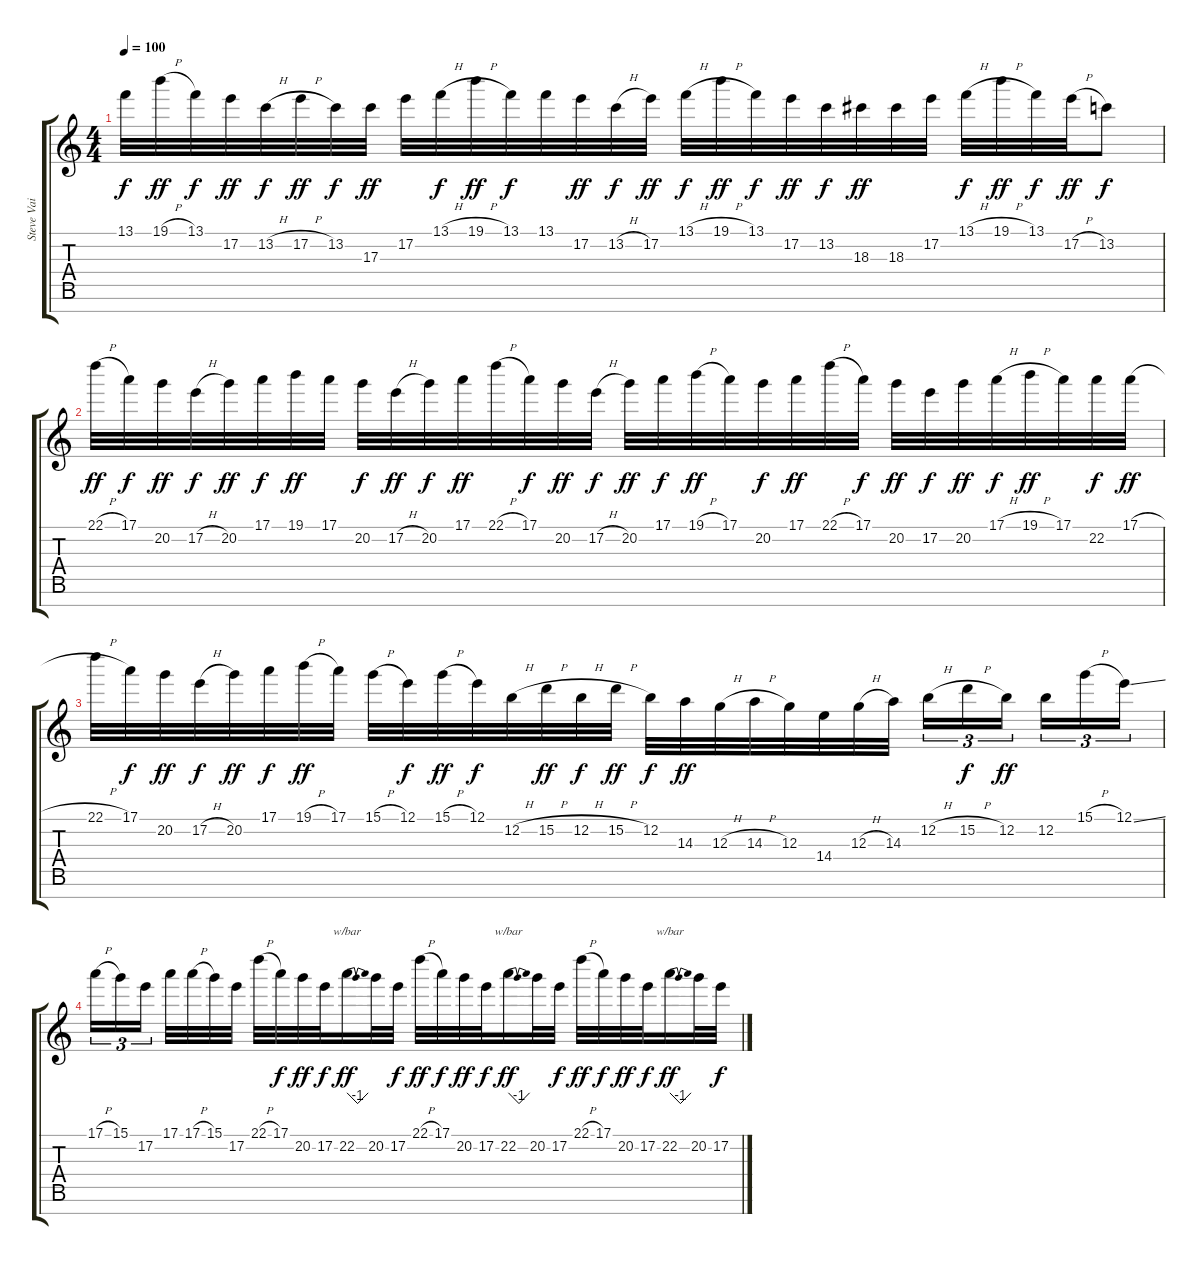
\track ("Steve Vai" "Steve Vai") {instrument distortionguitar}
\staff {score tabs}
\tuning (E4 B3 G3 D3 A2 E2 B1) {hide}
\ts (4 4)
\tempo 100
\clef g2
\ks c
13.1.32{dy f} 19.1{h}.32{dy ff} 13.1.32{dy f} 17.2.32{dy ff} 13.2{h}.32{dy f} 17.2{h}.32{dy ff} 13.2.32{dy f} 17.3.32{dy ff} 17.2.32 13.1{h}.32{dy f} 19.1{h}.32{dy ff} 13.1.32{dy f} 13.1.32 17.2.32{dy ff} 13.2{h}.32{dy f} 17.2.32{dy ff} 13.1{h}.32{dy f} 19.1{h}.32{dy ff} 13.1.32{dy f} 17.2.32{dy ff} 13.2.32{dy f} 18.3.32{dy ff} 18.3.32 17.2.32 13.1{h}.32{dy f} 19.1{h}.32{dy ff} 13.1.32{dy f} 17.2{h}.32{dy ff} 13.2.8{dy f} |
22.1{h}.32{dy ff} 17.1.32{dy f} 20.2.32{dy ff} 17.2{h}.32{dy f} 20.2.32{dy ff} 17.1.32{dy f} 19.1.32{dy ff} 17.1.32 20.2.32{dy f} 17.2{h}.32{dy ff} 20.2.32{dy f} 17.1.32{dy ff} 22.1{h}.32 17.1.32{dy f} 20.2.32{dy ff} 17.2{h}.32{dy f} 20.2.32{dy ff} 17.1.32{dy f} 19.1{h}.32{dy ff} 17.1.32 20.2.32{dy f} 17.1.32{dy ff} 22.1{h}.32 17.1.32{dy f} 20.2.32{dy ff} 17.2.32{dy f} 20.2.32{dy ff} 17.1{h}.32{dy f} 19.1{h}.32{dy ff} 17.1.32 22.2.32{dy f} 17.1{h}.32{dy ff} |
22.1{h}.32 17.1.32{dy f} 20.2.32{dy ff} 17.2{h}.32{dy f} 20.2.32{dy ff} 17.1.32{dy f} 19.1{h}.32{dy ff} 17.1.32 15.1{h}.32 12.1.32{dy f} 15.1{h}.32{dy ff} 12.1.32{dy f} 12.2{h}.32 15.2{h}.32{dy ff} 12.2{h}.32{dy f} 15.2{h}.32{dy ff} 12.2.32{dy f} 14.3.32{dy ff} 12.3{h}.32 14.3{h}.32 12.3.32 14.4.32 12.3{h}.32 14.3.32 12.2{h}.16{tu (3 2)} 15.2{h}.16{tu (3 2) dy f} 12.2.16{tu (3 2) dy ff} 12.2.16{tu (3 2)} 15.1{h}.16{tu (3 2)} 12.1{ss}.16{tu (3 2)} |
17.1{h}.16{tu (3 2)} 15.1.16{tu (3 2)} 17.2.16{tu (3 2)} 17.1.32 17.1{h}.32 15.1.32 17.2.32 22.1{h}.32 17.1.32{dy f} 20.2.32{dy ff} 17.2.32{dy f} 22.2.16{tbe (dip default 0 0 30 -4 60 0) dy ff} 20.2.32 17.2.32{dy f} 22.1{h}.32{dy ff} 17.1.32{dy f} 20.2.32{dy ff} 17.2.32{dy f} 22.2.16{tbe (dip default 0 0 30 -4 60 0) dy ff} 20.2.32 17.2.32{dy f} 22.1{h}.32{dy ff} 17.1.32{dy f} 20.2.32{dy ff} 17.2.32{dy f} 22.2.16{tbe (dip default 0 0 30 -4 60 0) dy ff} 20.2.32 17.2.32{dy f}
